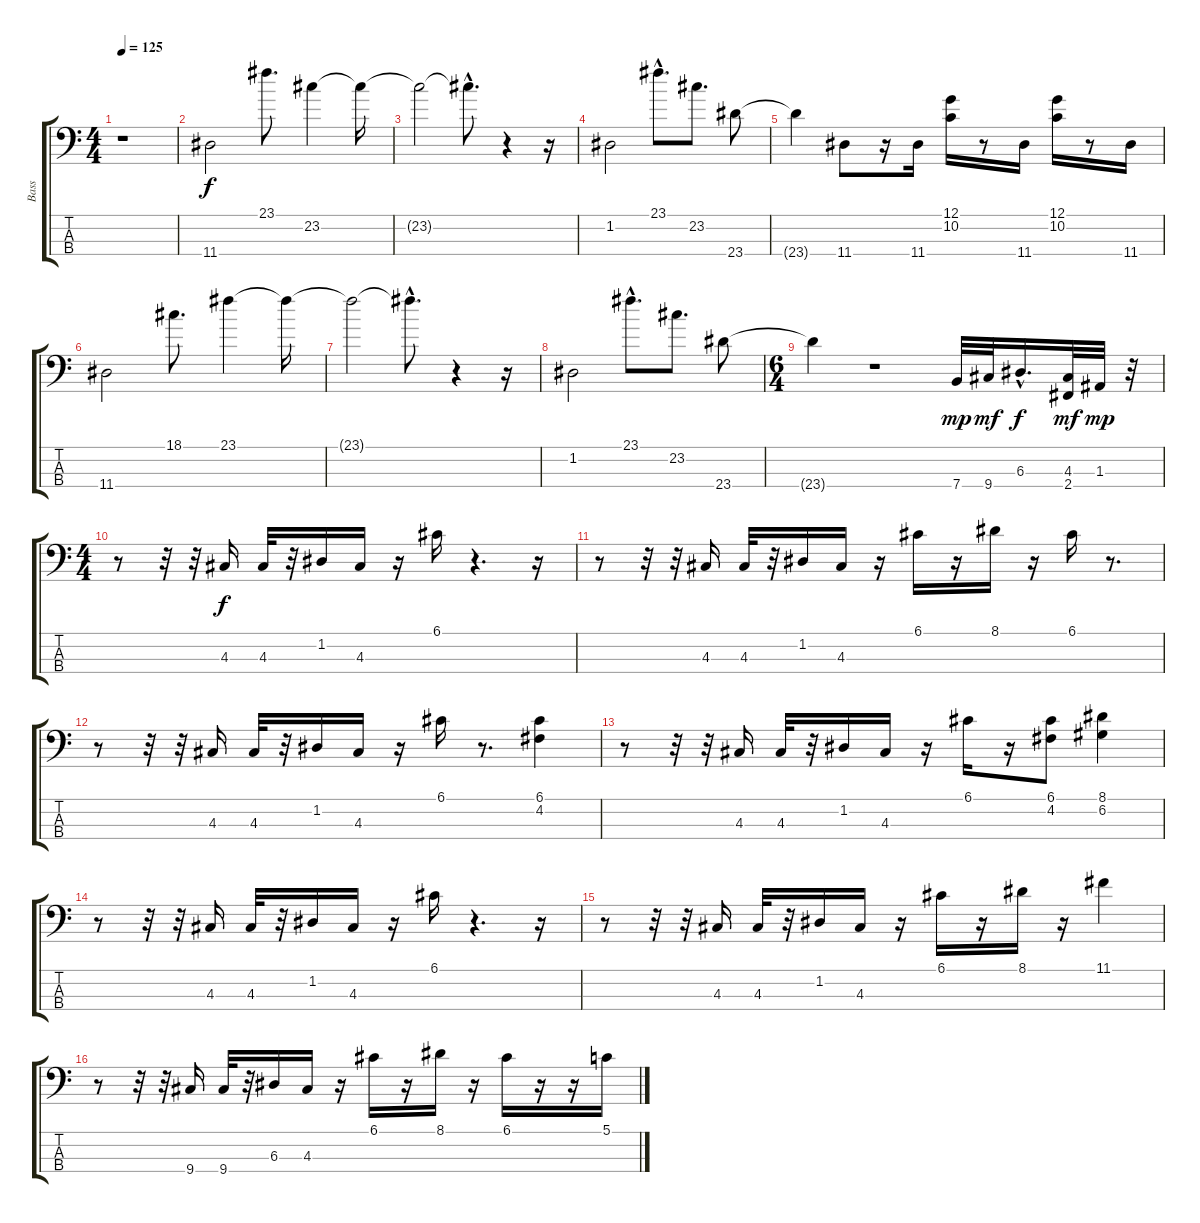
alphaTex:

\track ("Bass" "Bass") {instrument electricbassfinger}
\staff {score tabs}
\tuning (G2 D2 A1 E1) {hide}
\ts (4 4)
\tempo 125
\clef f4
\ks c
r.1{dy f instrument electricbassfinger} |
11.4.2 23.1.8{d} 23.2.4 23.2{t}.16 |
23.2{t}.2 23.2{hac t}.8{d} r.4 r.16 |
1.2.2 23.1{hac}.8{d} 23.2.8{d} 23.4.8 |
23.4{t}.4 11.4.8 r.16 11.4.16 (12.1 10.2).16 r.8 11.4.16 (12.1 10.2).16 r.8 11.4.16 |
11.4.2 18.1.8{d} 23.1.4 23.1{t}.16 |
23.1{t}.2 23.1{hac t}.8{d} r.4 r.16 |
1.2.2 23.1{hac}.8{d} 23.2.8{d} 23.4.8 |
\ts (6 4)
23.4{t}.4 r.1 7.4.32{dy mp} 9.4.32{dy mf} 6.3{hac}.16{d dy f} (4.3 2.4).32{dy mf} 1.3.32{dy mp} r.32 |
\ts (4 4)
r.8 r.32 r.32 4.3.16{dy f} 4.3.32 r.32 1.2.16 4.3.16 r.16 6.1.16 r.4{d} r.16 |
r.8 r.32 r.32 4.3.16 4.3.32 r.32 1.2.16 4.3.16 r.16 6.1.16 r.16 8.1.16 r.16 6.1.16 r.8{d} |
r.8 r.32 r.32 4.3.16 4.3.32 r.32 1.2.16 4.3.16 r.16 6.1.16 r.8{d} (6.1 4.2).4 |
r.8 r.32 r.32 4.3.16 4.3.32 r.32 1.2.16 4.3.16 r.16 6.1.16 r.16 (6.1 4.2).8 (8.1 6.2).4 |
r.8 r.32 r.32 4.3.16 4.3.32 r.32 1.2.16 4.3.16 r.16 6.1.16 r.4{d} r.16 |
r.8 r.32 r.32 4.3.16 4.3.32 r.32 1.2.16 4.3.16 r.16 6.1.16 r.16 8.1.16 r.16 11.1.4 |
r.8 r.32 r.32 9.4.16 9.4.32 r.32 6.3.16 4.3.16 r.16 6.1.16 r.16 8.1.16 r.16 6.1.16 r.16 r.16 5.1.16
